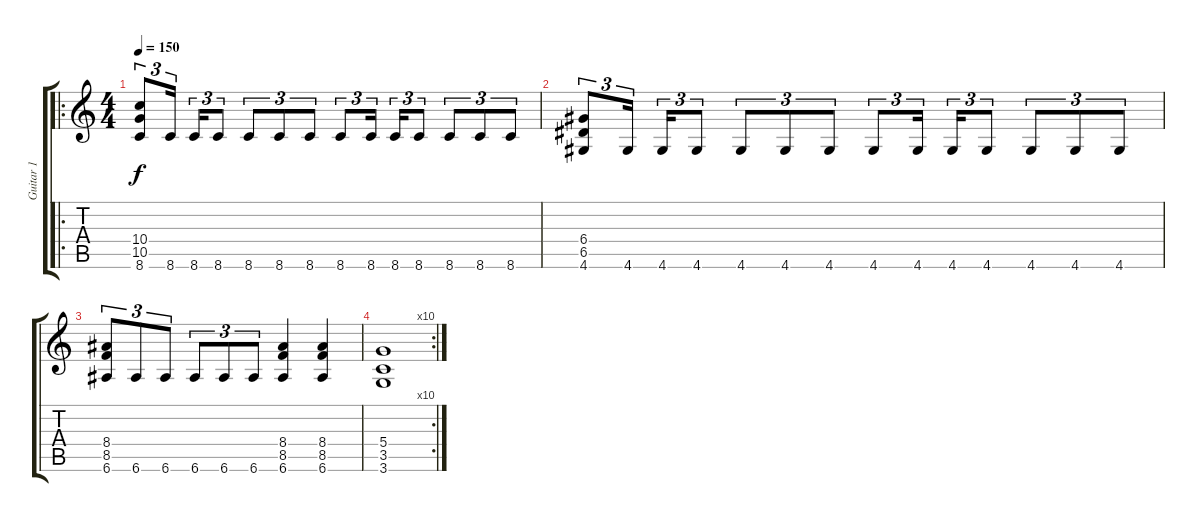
\track ("Guitar 1" "Guitar 1") {instrument distortionguitar}
\staff {score tabs}
\tuning (E4 B3 G3 D3 A2 E2) {hide}
\ro
\ts (4 4)
\tempo 150
\clef g2
\ks c
(10.4 10.5 8.6).8{tu (3 2) dy f instrument distortionguitar} 8.6.16{tu (3 2)} 8.6.16{tu (3 2)} 8.6.8{tu (3 2)} 8.6.8{tu (3 2)} 8.6.8{tu (3 2)} 8.6.8{tu (3 2)} 8.6.8{tu (3 2)} 8.6.16{tu (3 2)} 8.6.16{tu (3 2)} 8.6.8{tu (3 2)} 8.6.8{tu (3 2)} 8.6.8{tu (3 2)} 8.6.8{tu (3 2)} |
(6.4 6.5 4.6).8{tu (3 2)} 4.6.16{tu (3 2)} 4.6.16{tu (3 2)} 4.6.8{tu (3 2)} 4.6.8{tu (3 2)} 4.6.8{tu (3 2)} 4.6.8{tu (3 2)} 4.6.8{tu (3 2)} 4.6.16{tu (3 2)} 4.6.16{tu (3 2)} 4.6.8{tu (3 2)} 4.6.8{tu (3 2)} 4.6.8{tu (3 2)} 4.6.8{tu (3 2)} |
(8.4 8.5 6.6).8{tu (3 2)} 6.6.8{tu (3 2)} 6.6.8{tu (3 2)} 6.6.8{tu (3 2)} 6.6.8{tu (3 2)} 6.6.8{tu (3 2)} (8.4 8.5 6.6).4 (8.4 8.5 6.6).4 |
\rc 10
(5.4 3.5 3.6).1
